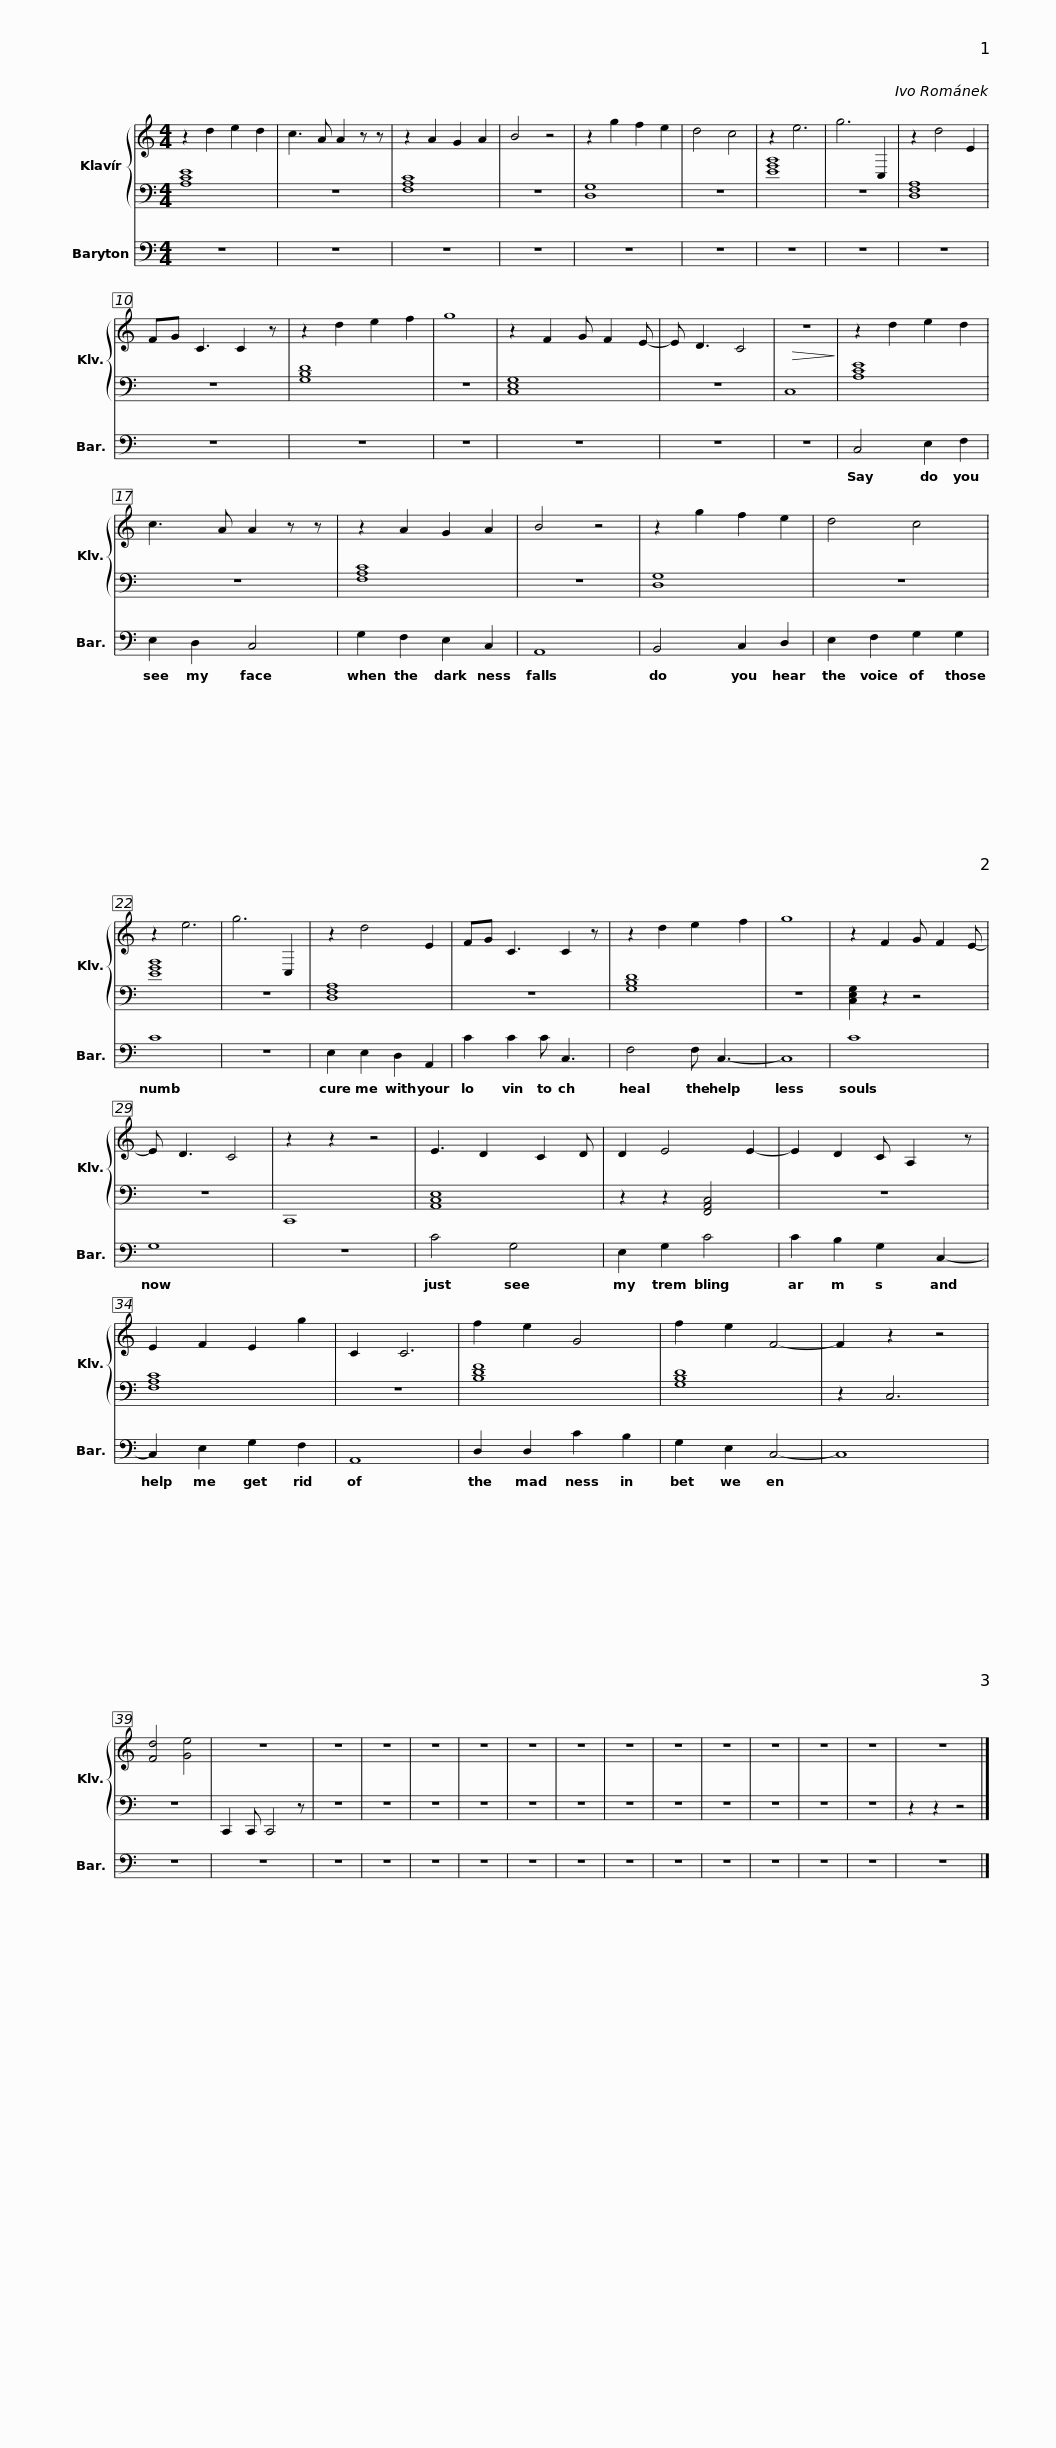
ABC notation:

X:1
%%score { 1 | 2 } 3
L:1/8
M:4/4
I:linebreak $
K:C
V:1 treble
V:2 bass
V:3 bass
V:1
 z2 d2 e2 d2 | c3 A A2 z z | z2 A2 G2 A2 | B4 z4 | z2 g2 f2 e2 | %5
 d4 c4 | z2 e6 | g6 C,2 | z2 d4 E2 | FG C3 C2 z |$ %10
 z2 d2 e2 f2 | g8 | z2 F2 G F2 E- | E D3 C4 |!>(! z8!>)! | %15
 z2 d2 e2 d2 | c3 A A2 z z | z2 A2 G2 A2 |$ B4 z4 | z2 g2 f2 e2 | %20
 d4 c4 | z2 e6 | g6 C,2 | z2 d4 E2 | FG C3 C2 z |$ %25
 z2 d2 e2 f2 | g8 | z2 F2 G F2 E- | E D3 C4 | z2 z2 z4 | %30
 E3 D2 C2 D | D2 E4 E2- |$ E2 D2 C A,2 z | E2 F2 E2 g2 | C2 C6 | %35
 f2 e2 G4 | f2 e2 F4- | F2 z2 z4 | [Fd]4 [Ge]4 | z8 |$ %40
 z8 | z8 | z8 | z8 | z8 | %45
 z8 | z8 | z8 | z8 | z8 | %50
 z8 | z8 | z8 |] %53
V:2
 [A,CE]8 | z8 | [F,A,C]8 | z8 | [D,G,]8 | %5
 z8 | [EGB]8 | z8 | [D,F,A,]8 | z8 |$ %10
 [G,B,D]8 | z8 | [C,E,G,]8 | z8 | C,8 | %15
 [A,CE]8 | z8 | [F,A,C]8 |$ z8 | [D,G,]8 | %20
 z8 | [EGB]8 | z8 | [D,F,A,]8 | z8 |$ %25
 [G,B,D]8 | z8 | [C,E,G,]2 z2 z4 | z8 | C,,8 | %30
 [A,,C,E,]8 | z2 z2 [F,,A,,C,]4 |$ z8 | [F,A,C]8 | z8 | %35
 [B,DF]8 | [G,B,D]8 | z2 C,6 | z8 | C,,2 C,, C,,4 z |$ %40
 z8 | z8 | z8 | z8 | z8 | %45
 z8 | z8 | z8 | z8 | z8 | %50
 z8 | z8 | z2 z2 z4 |] %53
V:3
 z8 | z8 | z8 | z8 | z8 | %5
 z8 | z8 | z8 | z8 | z8 |$ %10
 z8 | z8 | z8 | z8 | z8 | %15
 C,4 E,2 F,2 | E,2 D,2 C,4 | G,2 F,2 E,2 C,2 |$ A,,8 | B,,4 C,2 D,2 | %20
 E,2 F,2 G,2 G,2 | C8 | z8 | E,2 E,2 D,2 A,,2 | C2 C2 C C,3 |$ %25
 F,4 F, C,3- | C,8 | C8 | G,8 | z8 | %30
 C4 G,4 | E,2 G,2 C4 |$ C2 B,2 G,2 C,2- | C,2 E,2 G,2 F,2 | A,,8 | %35
 D,2 D,2 C2 B,2 | G,2 E,2 C,4- | C,8 | z8 | z8 |$ %40
 z8 | z8 | z8 | z8 | z8 | %45
 z8 | z8 | z8 | z8 | z8 | %50
 z8 | z8 | z8 |] %53
